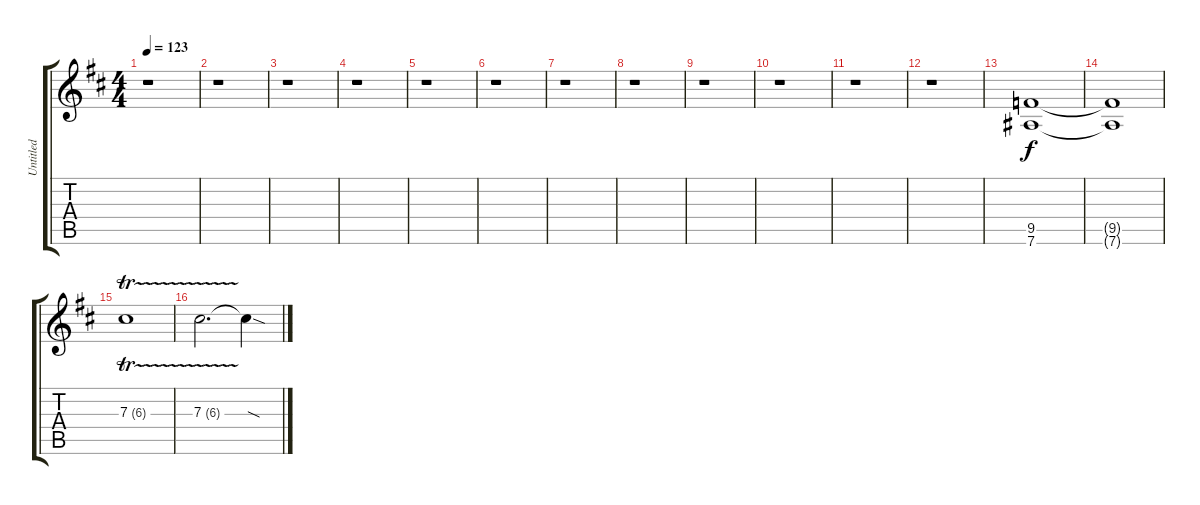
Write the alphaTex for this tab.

\track ("Untitled" "Untitled") {instrument distortionguitar}
\staff {score tabs}
\tuning (Eb4 Bb3 Gb3 Db3 Ab2 Eb2) {hide}
\ts (4 4)
\tempo 123
\clef g2
\ks d
r.1{dy f} |
r.1 |
r.1 |
r.1 |
r.1 |
r.1 |
r.1 |
r.1 |
r.1 |
r.1 |
r.1 |
r.1 |
(9.5 7.6).1 |
(9.5{t} 7.6{t}).1 |
7.3{tr (6 32)}.1 |
7.3{tr (6 32)}.2{d} 7.3{sod t}.4
